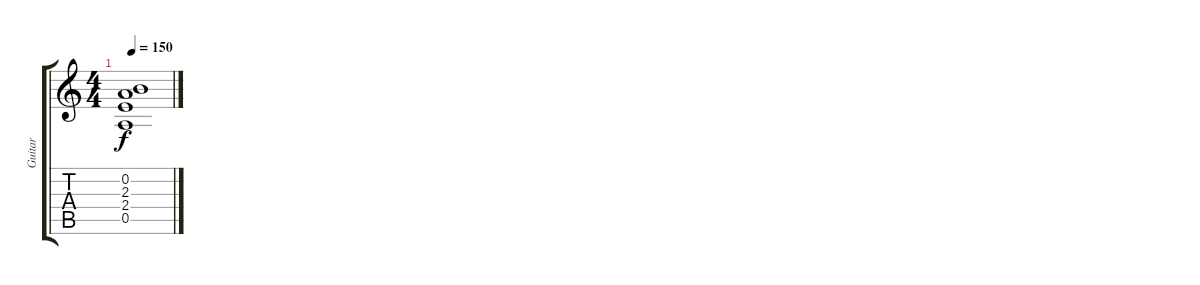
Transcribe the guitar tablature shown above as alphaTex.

\track ("Guitar" "Guitar") {instrument electricguitarclean}
\staff {score tabs}
\tuning (E4 B3 G3 D3 A2 E2) {hide}
\ts (4 4)
\tempo 150
\clef g2
\ks c
(0.2{t} 2.3{t} 2.4{t} 0.5{t}).1{dy f}
